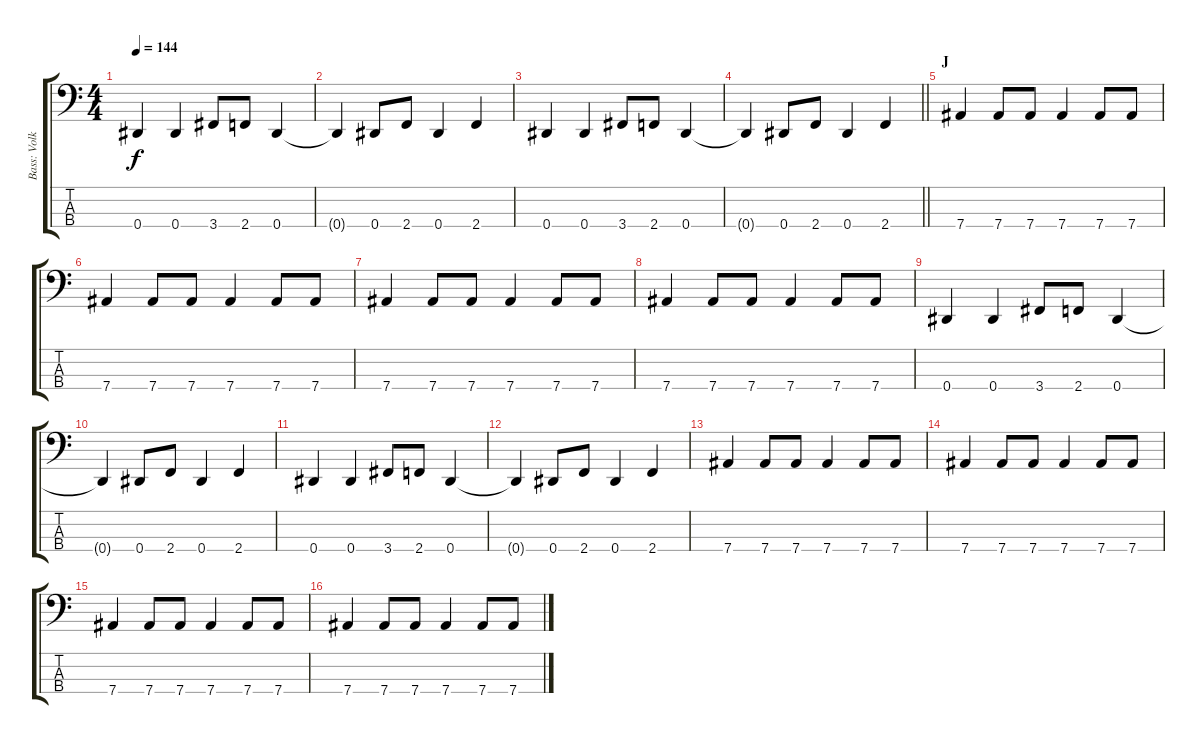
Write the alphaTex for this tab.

\track ("Bass: Volker" "Bass: Volk") {instrument synthbass2}
\staff {score tabs}
\tuning (Gb2 Db2 Ab1 Eb1) {hide}
\ts (4 4)
\tempo 144
\clef f4
\ks c
0.4.4{dy f} 0.4.4 3.4.8 2.4.8 0.4.4 |
0.4{t}.4 0.4.8 2.4.8 0.4.4 2.4.4 |
0.4.4 0.4.4 3.4.8 2.4.8 0.4.4 |
\barLineRight lightlight
0.4{t}.4 0.4.8 2.4.8 0.4.4 2.4.4 |
\section ("" "J")
7.4.4 7.4.8 7.4.8 7.4.4 7.4.8 7.4.8 |
7.4.4 7.4.8 7.4.8 7.4.4 7.4.8 7.4.8 |
7.4.4 7.4.8 7.4.8 7.4.4 7.4.8 7.4.8 |
7.4.4 7.4.8 7.4.8 7.4.4 7.4.8 7.4.8 |
0.4.4 0.4.4 3.4.8 2.4.8 0.4.4 |
0.4{t}.4 0.4.8 2.4.8 0.4.4 2.4.4 |
0.4.4 0.4.4 3.4.8 2.4.8 0.4.4 |
0.4{t}.4 0.4.8 2.4.8 0.4.4 2.4.4 |
7.4.4 7.4.8 7.4.8 7.4.4 7.4.8 7.4.8 |
7.4.4 7.4.8 7.4.8 7.4.4 7.4.8 7.4.8 |
7.4.4 7.4.8 7.4.8 7.4.4 7.4.8 7.4.8 |
7.4.4 7.4.8 7.4.8 7.4.4 7.4.8 7.4.8
